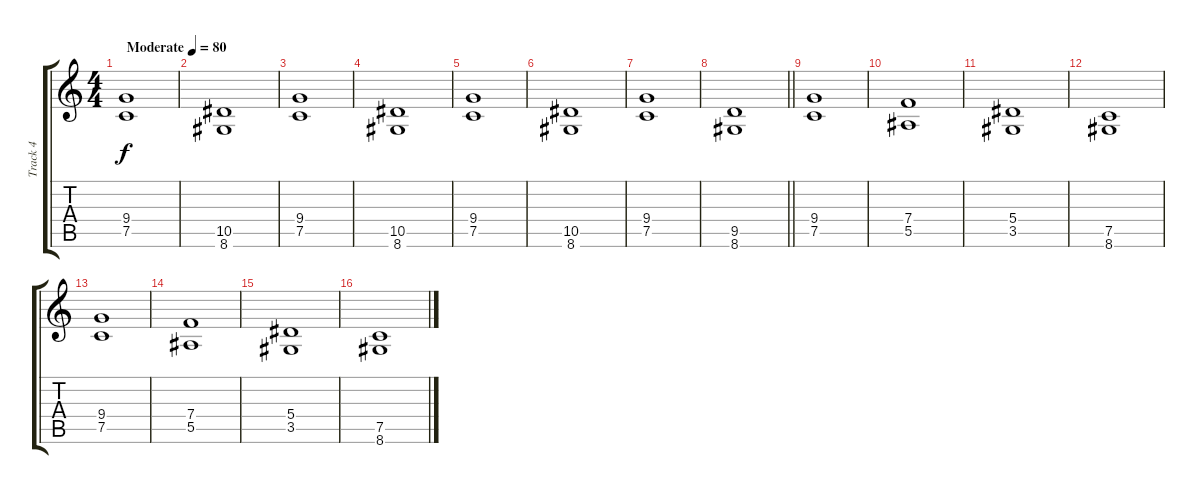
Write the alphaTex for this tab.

\track ("Track 4" "Track 4") {instrument distortionguitar}
\staff {score tabs}
\tuning (C4 G3 Eb3 Bb2 F2 C2) {hide}
\ts (4 4)
\tempo (80 "Moderate")
\clef g2
\ks c
(9.4 7.5).1{dy f instrument distortionguitar} |
(10.5 8.6).1 |
(9.4 7.5).1 |
(10.5 8.6).1 |
(9.4 7.5).1 |
(10.5 8.6).1 |
(9.4 7.5).1 |
\barLineRight lightlight
(9.5 8.6).1 |
(9.4 7.5).1 |
(7.4 5.5).1 |
(5.4 3.5).1 |
(7.5 8.6).1 |
(9.4 7.5).1 |
(7.4 5.5).1 |
(5.4 3.5).1 |
(7.5 8.6).1
